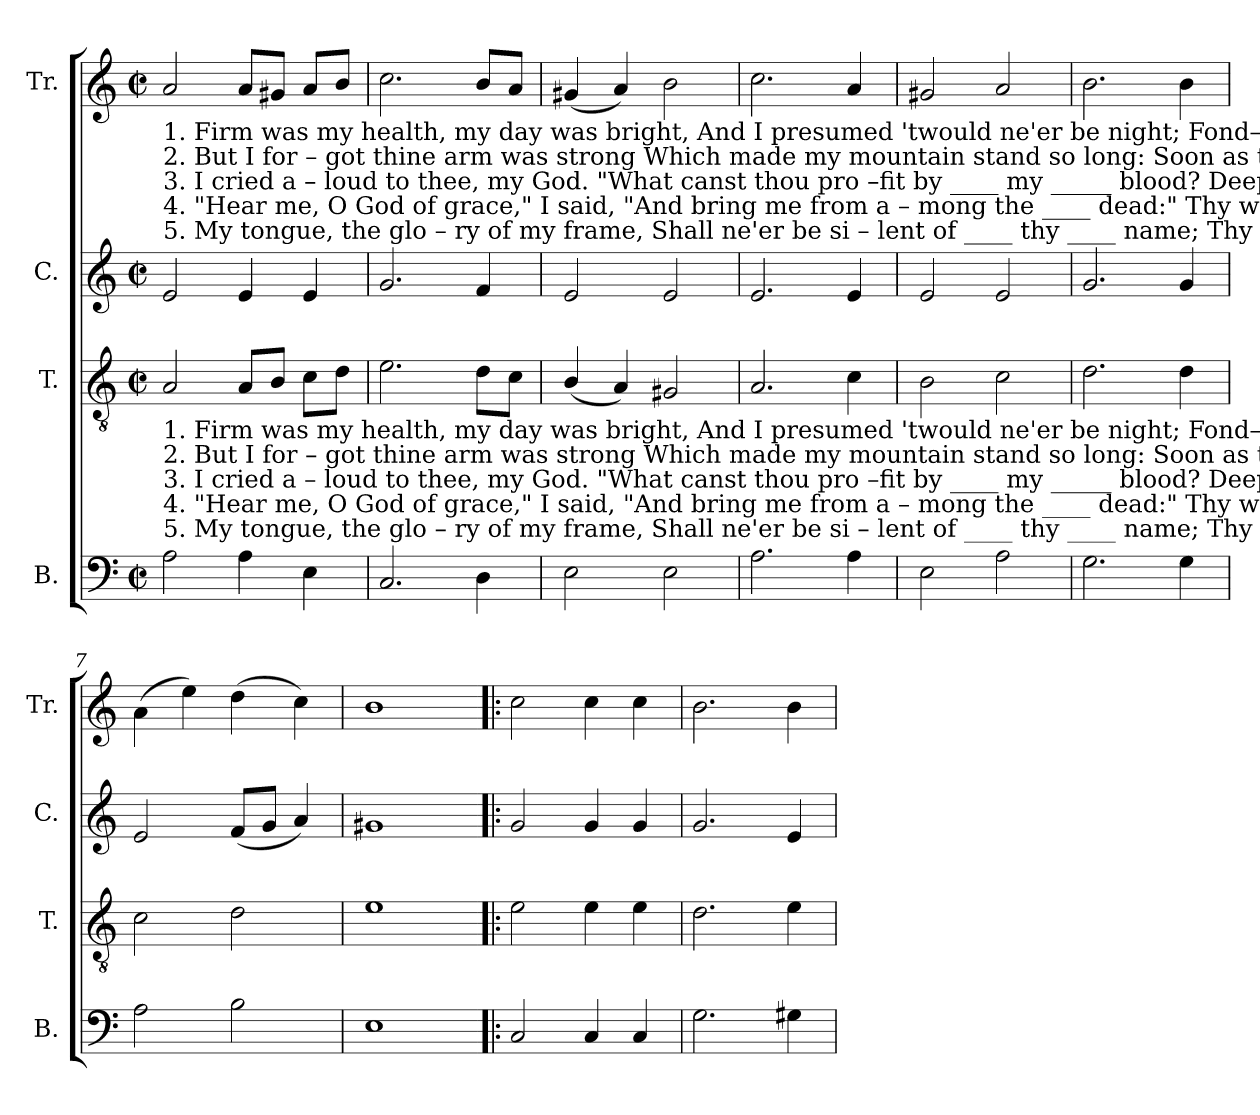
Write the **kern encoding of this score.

**kern	**kern	**kern	**kern
*part4	*part3	*part2	*part1
*staff4	*staff3	*staff2	*staff1
*I"B.	*I"T.	*I"C.	*I"Tr.
*I'B.	*I'T.	*I'C.	*I'Tr.
*clefF4	*clefGv2	*clefG2	*clefG2
*k[]	*k[]	*k[]	*k[]
*M2/2	*M2/2	*M2/2	*M2/2
*met(c|)	*met(c|)	*met(c|)	*met(c|)
*MM110	*MM110	*MM110	*MM110
=1	=1	=1	=1
!	!	!	!LO:TX:b:t=1. Firm  was    my   health,     my       day      was   bright,  And   I   presumed  'twould  ne'er      be           night;        Fond–ly   I    said      with –
!	!	!	!LO:TX:b:t=2. But    I          for  –  got       thine    arm      was   strong  Which made my mountain  stand      so            long&colon;         Soon  as  thy  face      be  –
!	!	!	!LO:TX:b:t=3.  I     cried      a   –   loud      to         thee,      my     God.   "What canst thou  pro –fit   by ____    my _____  blood?      Deep  in  the  dust    can
!	!	!	!LO:TX:b:t=4. "Hear  me,   O         God      of        grace,"     I       said,     "And   bring   me   from  a – mong     the ____    dead&colon;"     Thy word re–buked  the
!	!	!	!LO:TX:b:t=5.  My tongue,  the      glo   –  ry          of         my  frame,     Shall  ne'er   be   si  –  lent     of ____     thy ____ name;     Thy praise shall sound thro'
!	!LO:TX:b:t=1. Firm  was    my   health,     my       day      was   bright,  And   I   presumed  'twould  ne'er      be           night;        Fond–ly   I    said      with –	!	!
!	!LO:TX:b:t=2. But    I          for  –  got       thine    arm      was   strong  Which made my mountain  stand      so            long&colon;         Soon  as  thy  face      be  –	!	!
!	!LO:TX:b:t=3.  I     cried      a   –   loud      to         thee,      my     God.   "What canst thou  pro –fit   by ____    my _____  blood?      Deep  in  the  dust    can	!	!
!	!LO:TX:b:t=4. "Hear  me,   O         God      of        grace,"     I       said,     "And   bring   me   from  a – mong     the ____    dead&colon;"     Thy word re–buked  the	!	!
!	!LO:TX:b:t=5.  My tongue,  the      glo   –  ry          of         my  frame,     Shall  ne'er   be   si  –  lent     of ____     thy ____ name;     Thy praise shall sound thro'	!	!
2A\	2A/	2e/	2a/
4A\	8A/L	4e/	8a/L
.	8B/J	.	8g#X/J
4E\	8c\L	4e/	8a/L
.	8d\J	.	8b/J
=2	=2	=2	=2
2.C/	2.e\	2.g/	2.cc\
4D\	8d\L	4f/	8b/L
.	8c\J	.	8a/J
=3	=3	=3	=3
2E\	(4B/	2e/	(4g#X/
.	4A/)	.	4a/)
2E\	2G#X/	2e/	2b\
=4	=4	=4	=4
2.A\	2.A/	2.e/	2.cc\
4A\	4c\	4e/	4a/
=5	=5	=5	=5
2E\	2B\	2e/	2g#X/
2A\	2c\	2e/	2a/
=6	=6	=6	=6
2.G\	2.d\	2.g/	2.b\
4G\	4d\	4g/	4b\
=7	=7	=7	=7
2A\	2c\	2e/	(4a\
.	.	.	4ee\)
2B\	2d\	(8f/L	(4dd\
.	.	8g/J	.
.	.	4a/)	4cc\)
=8	=8	=8	=8
1E	1e	1g#X	1b
=9!|:	=9!|:	=9!|:	=9!|:
2C/	2e\	2g/	2cc\
4C/	4e\	4g/	4cc\
4C/	4e\	4g/	4cc\
=10	=10	=10	=10
2.G\	2.d\	2.g/	2.b\
4G#X\	4e\	4e/	4b\
=	=	=	=
*-	*-	*-	*-
